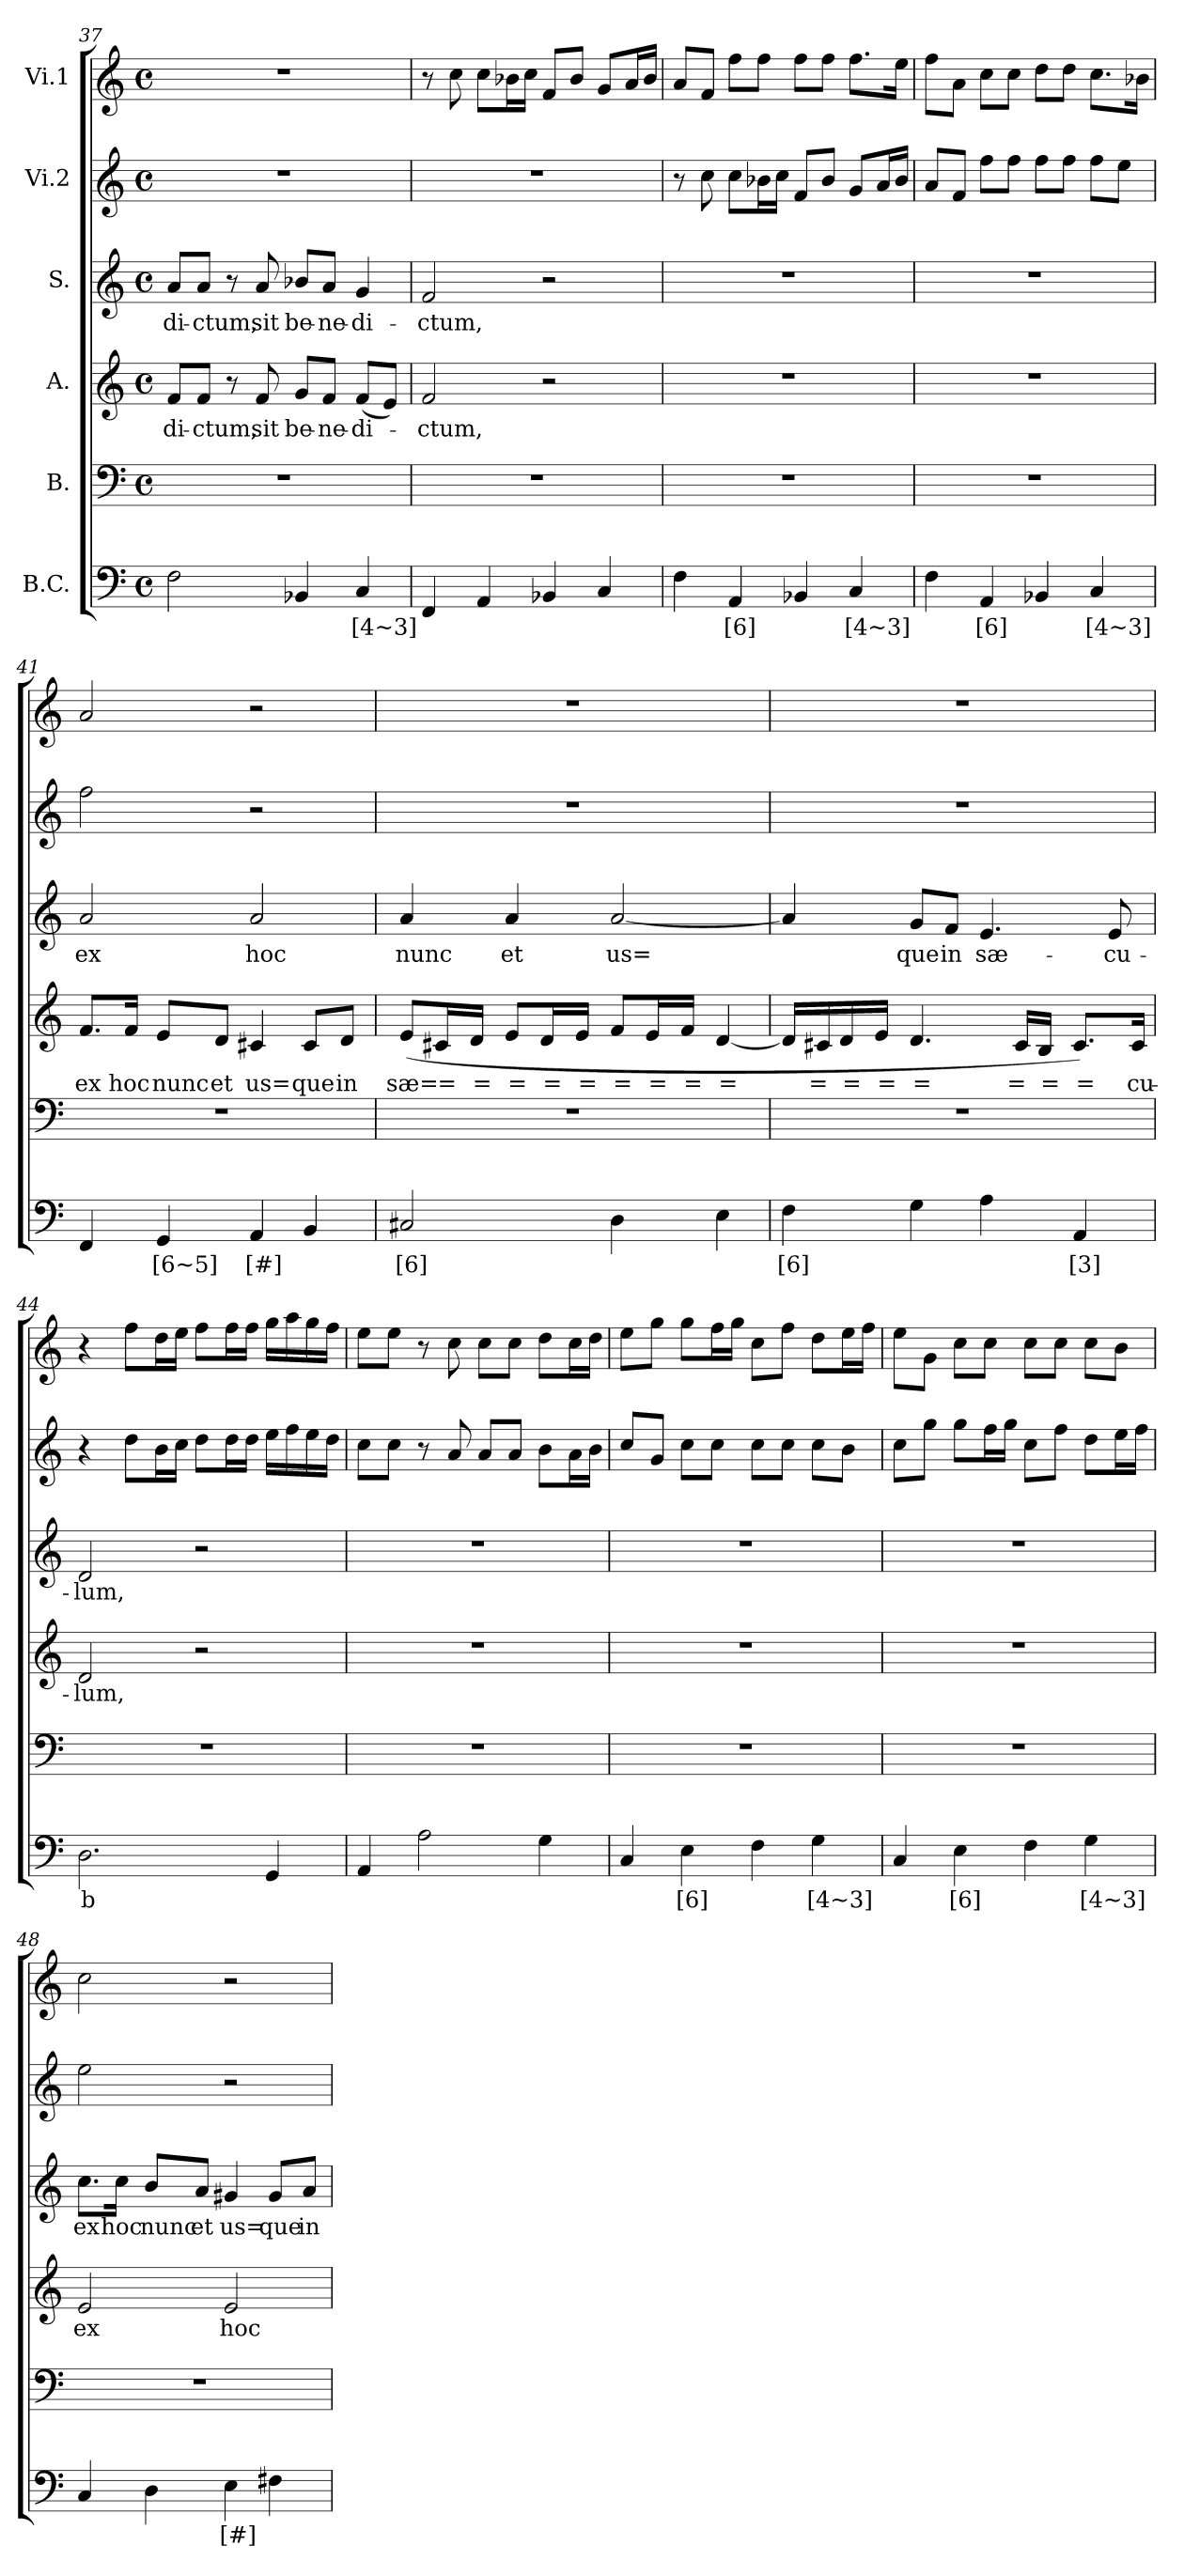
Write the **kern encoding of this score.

**kern	**text	**kern	**kern	**text	**kern	**text	**kern	**kern
*part6	*part6	*part5	*part4	*part4	*part3	*part3	*part2	*part1
*staff6	*staff6	*staff5	*staff4	*staff4	*staff3	*staff3	*staff2	*staff1
*I"B.C.	*	*I"B.	*I"A.	*	*I"S.	*	*I"Vi.2	*I"Vi.1
*clefF4	*	*clefF4	*clefG2	*	*clefG2	*	*clefG2	*clefG2
*k[]	*	*k[]	*k[]	*	*k[]	*	*k[]	*k[]
*C:	*	*C:	*C:	*	*C:	*	*C:	*C:
*M4/4	*	*M4/4	*M4/4	*	*M4/4	*	*M4/4	*M4/4
*met(c)	*	*met(c)	*met(c)	*	*met(c)	*	*met(c)	*met(c)
=37	=37	=37	=37	=37	=37	=37	=37	=37
!	!	!	!	!LO:LY:b	!	!LO:LY:b	!	!
2F\	.	1r	8f/L	-di-	8a/L	-di-	1r	1r
!	!	!	!	!LO:LY:b	!	!LO:LY:b	!	!
.	.	.	8f/J	-ctum,	8a/J	-ctum,	.	.
.	.	.	8r	.	8r	.	.	.
!	!	!	!	!LO:LY:b	!	!LO:LY:b	!	!
.	.	.	8f/	sit	8a/	sit	.	.
!	!	!	!	!LO:LY:b	!	!LO:LY:b	!	!
4BB-X/	.	.	8g/L	be-	8b-X/L	be-	.	.
!	!	!	!	!LO:LY:b	!	!LO:LY:b	!	!
.	.	.	8f/J	-ne-	8a/J	-ne-	.	.
!	!LO:LY:b	!	!	!LO:LY:b	!	!LO:LY:b	!	!
4C/	[4~3]	.	(<8f/L	-di-	4g/	-di-	.	.
.	.	.	8e/J)	.	.	.	.	.
!!LO:PB:g=z
=38	=38	=38	=38	=38	=38	=38	=38	=38
!	!	!	!	!LO:LY:b	!	!LO:LY:b	!	!
4FF/	.	1r	2f/	-ctum,	2f/	-ctum,	1r	8r
.	.	.	.	.	.	.	.	8cc\
4AA/	.	.	.	.	.	.	.	8cc\L
.	.	.	.	.	.	.	.	16b-X\L
.	.	.	.	.	.	.	.	16cc\JJ
4BB-X/	.	.	2r	.	2r	.	.	8f/L
.	.	.	.	.	.	.	.	8b-/J
4C/	.	.	.	.	.	.	.	8g/L
.	.	.	.	.	.	.	.	16a/L
.	.	.	.	.	.	.	.	16b-/JJ
=39	=39	=39	=39	=39	=39	=39	=39	=39
4F\	.	1r	1r	.	1r	.	8r	8a/L
.	.	.	.	.	.	.	8cc\	8f/J
!	!LO:LY:b	!	!	!	!	!	!	!
4AA/	[6]	.	.	.	.	.	8cc\L	8ff\L
.	.	.	.	.	.	.	16b-X\L	8ff\J
.	.	.	.	.	.	.	16cc\JJ	.
4BB-X/	.	.	.	.	.	.	8f/L	8ff\L
.	.	.	.	.	.	.	8b-/J	8ff\J
!	!LO:LY:b	!	!	!	!	!	!	!
4C/	[4~3]	.	.	.	.	.	8g/L	8.ff\L
.	.	.	.	.	.	.	16a/L	.
.	.	.	.	.	.	.	16b-/JJ	16ee\Jk
=40	=40	=40	=40	=40	=40	=40	=40	=40
4F\	.	1r	1r	.	1r	.	8a/L	8ff\L
.	.	.	.	.	.	.	8f/J	8a\J
!	!LO:LY:b	!	!	!	!	!	!	!
4AA/	[6]	.	.	.	.	.	8ff\L	8cc\L
.	.	.	.	.	.	.	8ff\J	8cc\J
4BB-X/	.	.	.	.	.	.	8ff\L	8dd\L
.	.	.	.	.	.	.	8ff\J	8dd\J
!	!LO:LY:b	!	!	!	!	!	!	!
4C/	[4~3]	.	.	.	.	.	8ff\L	8.cc\L
.	.	.	.	.	.	.	8ee\J	.
.	.	.	.	.	.	.	.	16b-X\Jk
!!LO:LB:g=z
=41	=41	=41	=41	=41	=41	=41	=41	=41
!	!	!	!	!LO:LY:b	!	!LO:LY:b	!	!
4FF/	.	1r	8.f/L	ex	2a/	ex	2ff\	2a/
!	!	!	!	!LO:LY:b	!	!	!	!
.	.	.	16f/Jk	hoc	.	.	.	.
!	!LO:LY:b	!	!	!LO:LY:b	!	!	!	!
4GG/	[6~5]	.	8e/L	nunc	.	.	.	.
!	!	!	!	!LO:LY:b	!	!	!	!
.	.	.	8d/J	et	.	.	.	.
!	!LO:LY:b	!	!	!LO:LY:b	!	!LO:LY:b	!	!
4AA/	[#]	.	4c#X/	us=	2a/	hoc	2r	2r
!	!	!	!	!LO:LY:b	!	!	!	!
4BB/	.	.	8c#/L	que	.	.	.	.
!	!	!	!	!LO:LY:b	!	!	!	!
.	.	.	8d/J	in	.	.	.	.
=42	=42	=42	=42	=42	=42	=42	=42	=42
!	!LO:LY:b	!	!	!LO:LY:b	!	!LO:LY:b	!	!
2C#X/	[6]	1r	(<8e/L	sæ=	4a/	nunc	1r	1r
!	!	!	!	!LO:LY:b	!	!	!	!
.	.	.	16c#X/L	=	.	.	.	.
!	!	!	!	!LO:LY:b	!	!	!	!
.	.	.	16d/JJ	=	.	.	.	.
!	!	!	!	!LO:LY:b	!	!LO:LY:b	!	!
.	.	.	8e/L	=	4a/	et	.	.
!	!	!	!	!LO:LY:b	!	!	!	!
.	.	.	16d/L	=	.	.	.	.
!	!	!	!	!LO:LY:b	!	!	!	!
.	.	.	16e/JJ	=	.	.	.	.
!	!	!	!	!LO:LY:b	!	!LO:LY:b	!	!
4D\	.	.	8f/L	=	[2a/	us=	.	.
!	!	!	!	!LO:LY:b	!	!	!	!
.	.	.	16e/L	=	.	.	.	.
!	!	!	!	!LO:LY:b	!	!	!	!
.	.	.	16f/JJ	=	.	.	.	.
!	!	!	!	!LO:LY:b	!	!	!	!
4E\	.	.	[4d/	=	.	.	.	.
=43	=43	=43	=43	=43	=43	=43	=43	=43
!	!LO:LY:b	!	!	!	!	!	!	!
4F\	[6]	1r	16d/LL]	.	4a/]	.	1r	1r
!	!	!	!	!LO:LY:b	!	!	!	!
.	.	.	16c#X/	=	.	.	.	.
!	!	!	!	!LO:LY:b	!	!	!	!
.	.	.	16d/	=	.	.	.	.
!	!	!	!	!LO:LY:b	!	!	!	!
.	.	.	16e/JJ	=	.	.	.	.
!	!	!	!	!LO:LY:b	!	!LO:LY:b	!	!
4G\	.	.	4.d/	=	8g/L	que	.	.
!	!	!	!	!	!	!LO:LY:b	!	!
.	.	.	.	.	8f/J	in	.	.
!	!LO:LY:b	!	!	!	!	!LO:LY:b	!	!
4A\	[4]	.	.	.	4.e/	sæ-	.	.
!	!	!	!	!LO:LY:b	!	!	!	!
.	.	.	16c#/LL	=	.	.	.	.
!	!	!	!	!LO:LY:b	!	!	!	!
.	.	.	16B/JJ	=	.	.	.	.
!	!LO:LY:b	!	!	!LO:LY:b	!	!	!	!
4AA/	[3]	.	8.c#/L)	=	.	.	.	.
!	!	!	!	!	!	!LO:LY:b	!	!
.	.	.	.	.	8e/	-cu-	.	.
!	!	!	!	!LO:LY:b	!	!	!	!
.	.	.	16c#/Jk	cu-	.	.	.	.
!!LO:PB:g=z
=44	=44	=44	=44	=44	=44	=44	=44	=44
!	!LO:LY:b	!	!	!LO:LY:b	!	!LO:LY:b	!	!
2.D\	b	1r	2d/	-lum,	2d/	-lum,	4r	4r
.	.	.	.	.	.	.	8dd\L	8ff\L
.	.	.	.	.	.	.	16b\L	16dd\L
.	.	.	.	.	.	.	16cc\JJ	16ee\JJ
.	.	.	2r	.	2r	.	8dd\L	8ff\L
.	.	.	.	.	.	.	16dd\L	16ff\L
.	.	.	.	.	.	.	16dd\JJ	16ff\JJ
4GG/	.	.	.	.	.	.	16ee\LL	16gg\LL
.	.	.	.	.	.	.	16ff\	16aa\
.	.	.	.	.	.	.	16ee\	16gg\
.	.	.	.	.	.	.	16dd\JJ	16ff\JJ
=45	=45	=45	=45	=45	=45	=45	=45	=45
4AA/	.	1r	1r	.	1r	.	8cc\L	8ee\L
.	.	.	.	.	.	.	8cc\J	8ee\J
2A\	.	.	.	.	.	.	8r	8r
.	.	.	.	.	.	.	8a/	8cc\
.	.	.	.	.	.	.	8a/L	8cc\L
.	.	.	.	.	.	.	8a/J	8cc\J
4G\	.	.	.	.	.	.	8b\L	8dd\L
.	.	.	.	.	.	.	16a\L	16cc\L
.	.	.	.	.	.	.	16b\JJ	16dd\JJ
=46	=46	=46	=46	=46	=46	=46	=46	=46
4C/	.	1r	1r	.	1r	.	8cc/L	8ee\L
.	.	.	.	.	.	.	8g/J	8gg\J
!	!LO:LY:b	!	!	!	!	!	!	!
4E\	[6]	.	.	.	.	.	8cc\L	8gg\L
.	.	.	.	.	.	.	8cc\J	16ff\L
.	.	.	.	.	.	.	.	16gg\JJ
4F\	.	.	.	.	.	.	8cc\L	8cc\L
.	.	.	.	.	.	.	8cc\J	8ff\J
!	!LO:LY:b	!	!	!	!	!	!	!
4G\	[4~3]	.	.	.	.	.	8cc\L	8dd\L
.	.	.	.	.	.	.	8b\J	16ee\L
.	.	.	.	.	.	.	.	16ff\JJ
=47	=47	=47	=47	=47	=47	=47	=47	=47
4C/	.	1r	1r	.	1r	.	8cc\L	8ee\L
.	.	.	.	.	.	.	8gg\J	8g\J
!	!LO:LY:b	!	!	!	!	!	!	!
4E\	[6]	.	.	.	.	.	8gg\L	8cc\L
.	.	.	.	.	.	.	16ff\L	8cc\J
.	.	.	.	.	.	.	16gg\JJ	.
4F\	.	.	.	.	.	.	8cc\L	8cc\L
.	.	.	.	.	.	.	8ff\J	8cc\J
!	!LO:LY:b	!	!	!	!	!	!	!
4G\	[4~3]	.	.	.	.	.	8dd\L	8cc\L
.	.	.	.	.	.	.	16ee\L	8b\J
.	.	.	.	.	.	.	16ff\JJ	.
!!LO:LB:g=z
=48	=48	=48	=48	=48	=48	=48	=48	=48
!	!	!	!	!LO:LY:b	!	!LO:LY:b	!	!
4C/	.	1r	2e/	ex	8.cc\L	ex	2ee\	2cc\
!	!	!	!	!	!	!LO:LY:b	!	!
.	.	.	.	.	16cc\Jk	hoc	.	.
!	!	!	!	!	!	!LO:LY:b	!	!
4D\	.	.	.	.	8b/L	nunc	.	.
!	!	!	!	!	!	!LO:LY:b	!	!
.	.	.	.	.	8a/J	et	.	.
!	!LO:LY:b	!	!	!LO:LY:b	!	!LO:LY:b	!	!
4E\	[#]	.	2e/	hoc	4g#X/	us=	2r	2r
!	!	!	!	!	!	!LO:LY:b	!	!
4F#X\	.	.	.	.	8g#/L	que	.	.
!	!	!	!	!	!	!LO:LY:b	!	!
.	.	.	.	.	8a/J	in	.	.
=	=	=	=	=	=	=	=	=
*-	*-	*-	*-	*-	*-	*-	*-	*-
